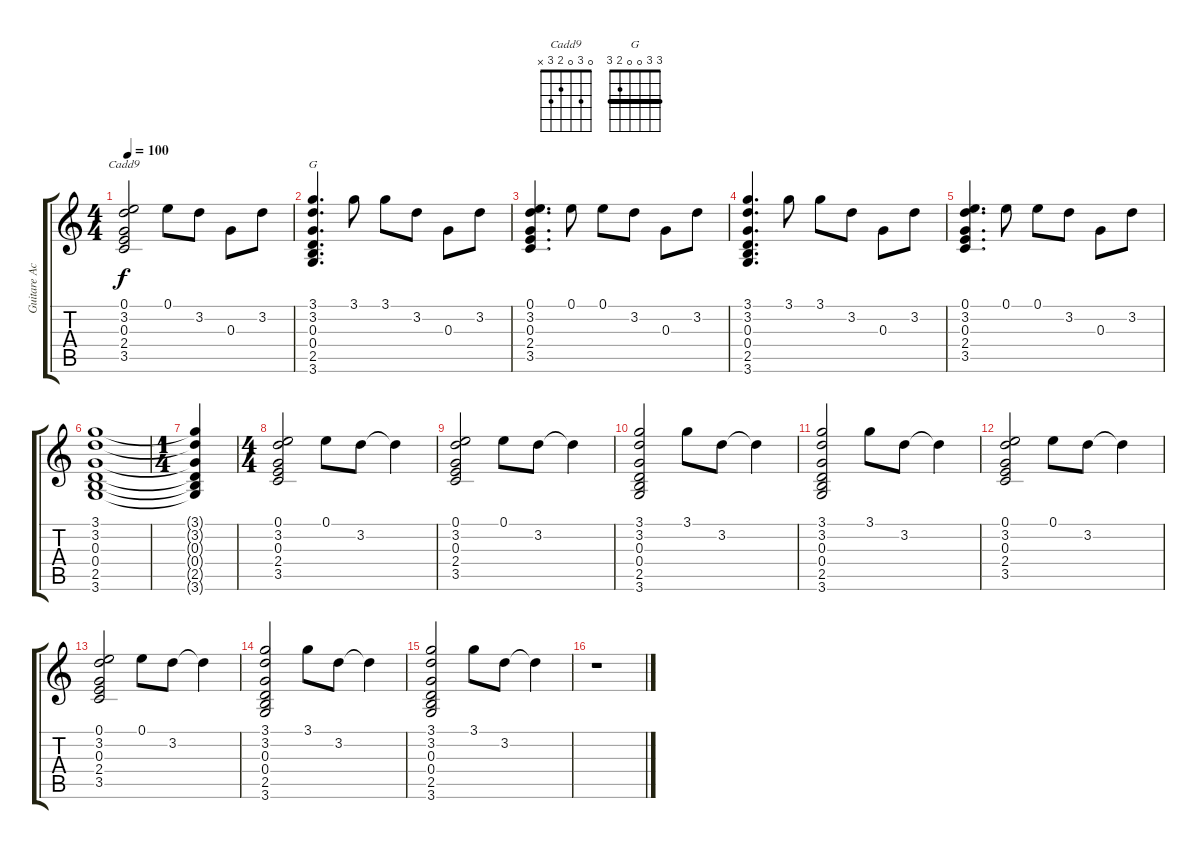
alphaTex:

\track ("Guitare Accoustique" "Guitare Ac") {instrument overdrivenguitar}
\staff {score tabs}
\tuning (E4 B3 G3 D3 A2 E2) {hide}
\chord ("Cadd9" 0 3 0 2 3 x)
\chord ("G" 3 3 0 0 2 3) {barre 3}
\ts (4 4)
\tempo 100
\clef g2
\ks c
(0.1 3.2 0.3 2.4 3.5).2{ch "Cadd9" dy f instrument overdrivenguitar} 0.1.8 3.2.8 0.3.8 3.2.8 |
(3.1 3.2 0.3 0.4 2.5 3.6).4{d ch "G"} 3.1.8 3.1.8 3.2.8 0.3.8 3.2.8 |
(0.1 3.2 0.3 2.4 3.5).4{d} 0.1.8 0.1.8 3.2.8 0.3.8 3.2.8 |
(3.1 3.2 0.3 0.4 2.5 3.6).4{d} 3.1.8 3.1.8 3.2.8 0.3.8 3.2.8 |
(0.1 3.2 0.3 2.4 3.5).4{d} 0.1.8 0.1.8 3.2.8 0.3.8 3.2.8 |
(3.1 3.2 0.3 0.4 2.5 3.6).1 |
\ts (1 4)
(3.1{t} 3.2{t} 0.3{t} 0.4{t} 2.5{t} 3.6{t}).4 |
\ts (4 4)
(0.1 3.2 0.3 2.4 3.5).2 0.1.8 3.2.8 3.2{t}.4 |
(0.1 3.2 0.3 2.4 3.5).2 0.1.8 3.2.8 3.2{t}.4 |
(3.1 3.2 0.3 0.4 2.5 3.6).2 3.1.8 3.2.8 3.2{t}.4 |
(3.1 3.2 0.3 0.4 2.5 3.6).2 3.1.8 3.2.8 3.2{t}.4 |
(0.1 3.2 0.3 2.4 3.5).2 0.1.8 3.2.8 3.2{t}.4 |
(0.1 3.2 0.3 2.4 3.5).2 0.1.8 3.2.8 3.2{t}.4 |
(3.1 3.2 0.3 0.4 2.5 3.6).2 3.1.8 3.2.8 3.2{t}.4 |
(3.1 3.2 0.3 0.4 2.5 3.6).2 3.1.8 3.2.8 3.2{t}.4 |
r.1
